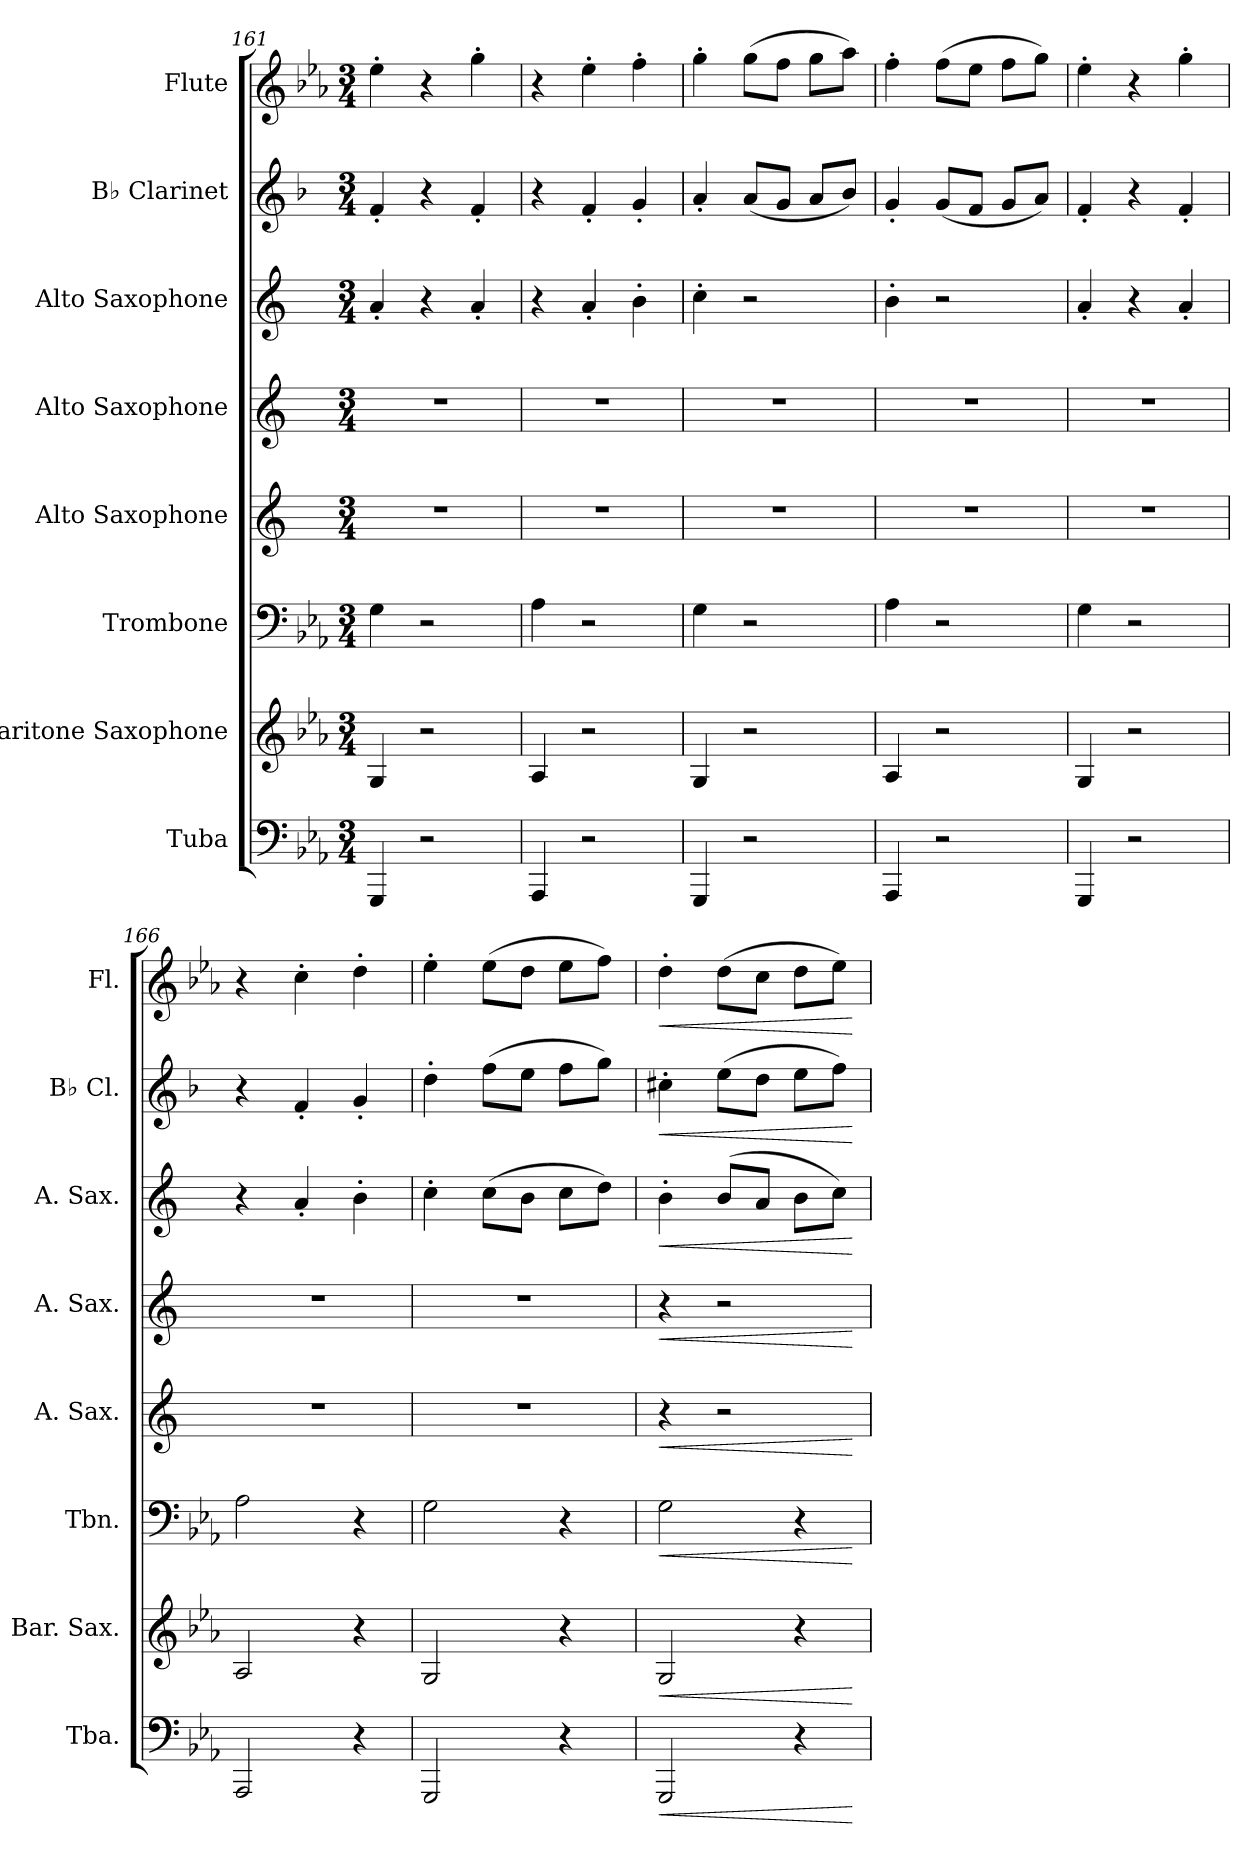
**kern	**dynam	**kern	**dynam	**kern	**dynam	**kern	**dynam	**kern	**dynam	**kern	**dynam	**kern	**dynam	**kern	**dynam
*part8	*part8	*part7	*part7	*part6	*part6	*part5	*part5	*part4	*part4	*part3	*part3	*part2	*part2	*part1	*part1
*staff8	*staff8	*staff7	*staff7	*staff6	*staff6	*staff5	*staff5	*staff4	*staff4	*staff3	*staff3	*staff2	*staff2	*staff1	*staff1
*I"Tuba	*	*I"Baritone Saxophone	*	*I"Trombone	*	*I"Alto Saxophone	*	*I"Alto Saxophone	*	*I"Alto Saxophone	*	*I"B♭ Clarinet	*	*I"Flute	*
*I'Tba.	*	*I'Bar. Sax.	*	*I'Tbn.	*	*I'A. Sax.	*	*I'A. Sax.	*	*I'A. Sax.	*	*I'B♭ Cl.	*	*I'Fl.	*
*clefF4	*	*clefG2	*	*clefF4	*	*clefG2	*	*clefG2	*	*clefG2	*	*clefG2	*	*clefG2	*
*	*	*ITrd12c21	*	*	*	*ITrd5c9	*	*ITrd5c9	*	*ITrd5c9	*	*ITrd1c2	*	*	*
*k[b-e-a-]	*	*k[b-e-a-]	*	*k[b-e-a-]	*	*k[b-e-a-]	*	*k[b-e-a-]	*	*k[b-e-a-]	*	*k[b-e-a-]	*	*k[b-e-a-]	*
*M3/4	*	*M3/4	*	*M3/4	*	*M3/4	*	*M3/4	*	*M3/4	*	*M3/4	*	*M3/4	*
=161	=161	=161	=161	=161	=161	=161	=161	=161	=161	=161	=161	=161	=161	=161	=161
4GGG/	.	4GG/	.	4G\	.	2.r	.	2.r	.	4c'/	.	4e-'/	.	4ee-'\	.
2r	.	2r	.	2r	.	.	.	.	.	4r	.	4r	.	4r	.
.	.	.	.	.	.	.	.	.	.	4c'/	.	4e-'/	.	4gg'\	.
=162	=162	=162	=162	=162	=162	=162	=162	=162	=162	=162	=162	=162	=162	=162	=162
4AAA-/	.	4AA-/	.	4A-\	.	2.r	.	2.r	.	4r	.	4r	.	4r	.
2r	.	2r	.	2r	.	.	.	.	.	4c'/	.	4e-'/	.	4ee-'\	.
.	.	.	.	.	.	.	.	.	.	4d'\	.	4f'/	.	4ff'\	.
=163	=163	=163	=163	=163	=163	=163	=163	=163	=163	=163	=163	=163	=163	=163	=163
4GGG/	.	4GG/	.	4G\	.	2.r	.	2.r	.	4e-'\	.	4g'/	.	4gg'\	.
2r	.	2r	.	2r	.	.	.	.	.	2r	.	(<8g/L	.	(>8gg\L	.
.	.	.	.	.	.	.	.	.	.	.	.	8f/J	.	8ff\J	.
.	.	.	.	.	.	.	.	.	.	.	.	8g/L	.	8gg\L	.
.	.	.	.	.	.	.	.	.	.	.	.	8a-/J)	.	8aa-\J)	.
=164	=164	=164	=164	=164	=164	=164	=164	=164	=164	=164	=164	=164	=164	=164	=164
4AAA-/	.	4AA-/	.	4A-\	.	2.r	.	2.r	.	4d'\	.	4f'/	.	4ff'\	.
2r	.	2r	.	2r	.	.	.	.	.	2r	.	(<8f/L	.	(>8ff\L	.
.	.	.	.	.	.	.	.	.	.	.	.	8e-/J	.	8ee-\J	.
.	.	.	.	.	.	.	.	.	.	.	.	8f/L	.	8ff\L	.
.	.	.	.	.	.	.	.	.	.	.	.	8g/J)	.	8gg\J)	.
=165	=165	=165	=165	=165	=165	=165	=165	=165	=165	=165	=165	=165	=165	=165	=165
4GGG/	.	4GG/	.	4G\	.	2.r	.	2.r	.	4c'/	.	4e-'/	.	4ee-'\	.
2r	.	2r	.	2r	.	.	.	.	.	4r	.	4r	.	4r	.
.	.	.	.	.	.	.	.	.	.	4c'/	.	4e-'/	.	4gg'\	.
=166	=166	=166	=166	=166	=166	=166	=166	=166	=166	=166	=166	=166	=166	=166	=166
2AAA-/	.	2AA-/	.	2A-\	.	2.r	.	2.r	.	4r	.	4r	.	4r	.
.	.	.	.	.	.	.	.	.	.	4c'/	.	4e-'/	.	4cc'\	.
4r	.	4r	.	4r	.	.	.	.	.	4d'\	.	4f'/	.	4dd'\	.
=167	=167	=167	=167	=167	=167	=167	=167	=167	=167	=167	=167	=167	=167	=167	=167
2GGG/	.	2GG/	.	2G\	.	2.r	.	2.r	.	4e-'\	.	4cc'\	.	4ee-'\	.
.	.	.	.	.	.	.	.	.	.	(>8e-\L	.	(>8ee-\L	.	(>8ee-\L	.
.	.	.	.	.	.	.	.	.	.	8d\J	.	8dd\J	.	8dd\J	.
4r	.	4r	.	4r	.	.	.	.	.	8e-\L	.	8ee-\L	.	8ee-\L	.
.	.	.	.	.	.	.	.	.	.	8f\J)	.	8ff\J)	.	8ff\J)	.
!!LO:PB:g=z
=168	=168	=168	=168	=168	=168	=168	=168	=168	=168	=168	=168	=168	=168	=168	=168
!	!LO:HP:b	!	!LO:HP:b	!	!LO:HP:b	!	!LO:HP:b	!	!LO:HP:b	!	!LO:HP:b	!	!LO:HP:b	!	!LO:HP:b
2GGG/	<	2GG/	<	2G\	<	4r	<	4r	<	4d'\	<	4bn'\	<	4dd'\	<
.	.	.	.	.	.	2r	.	2r	.	(>8d/L	.	(>8dd\L	.	(>8dd\L	.
.	.	.	.	.	.	.	.	.	.	8c/J	.	8cc\J	.	8cc\J	.
4r	.	4r	.	4r	.	.	.	.	.	8d\L	.	8dd\L	.	8dd\L	.
.	.	.	.	.	.	.	.	.	.	8e-\J)	.	8ee-\J)	.	8ee-\J)	.
.	[	.	[	.	[	.	[	.	[	.	[	.	[	.	[
=	=	=	=	=	=	=	=	=	=	=	=	=	=	=	=
*-	*-	*-	*-	*-	*-	*-	*-	*-	*-	*-	*-	*-	*-	*-	*-
